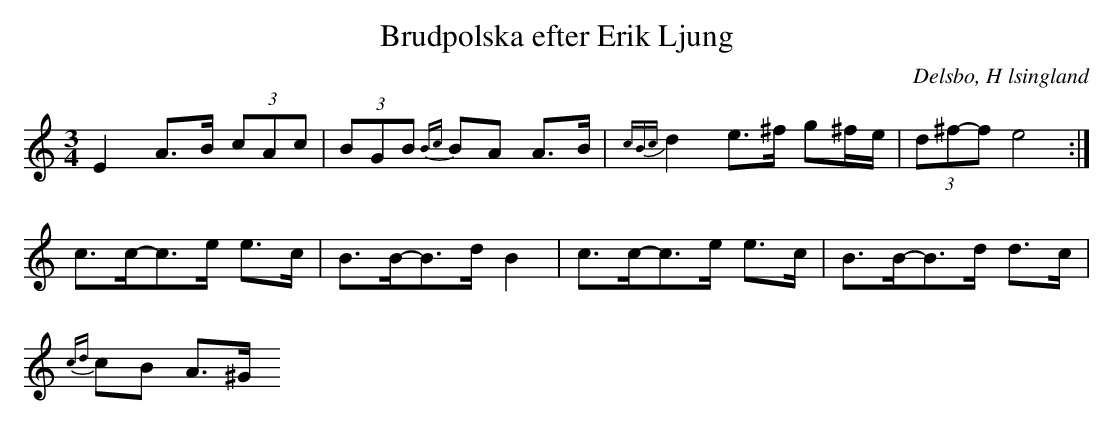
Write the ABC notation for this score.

X:1
T: Brudpolska efter Erik Ljung
O: Delsbo, H lsingland
M: 3/4
L: 1/8
K: Am
E2 A>B (3cAc| (3BGB {Bc}BA A>B|{cBc}d2 e>^f g^f/e/|(3d^f-f e4 :|
c>c-c>e e>c|B>B-B>d B2|c>c-c>e e>c|B>B-B>d d>c|
{cd}cB A>^G
